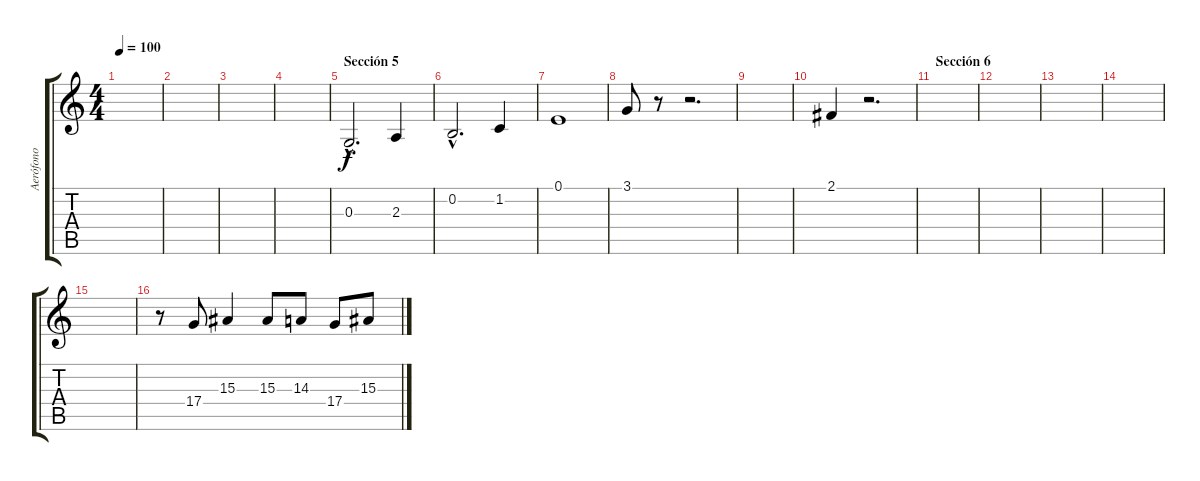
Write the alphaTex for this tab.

\track ("Aerófono" "Aerófono") {instrument trumpet}
\staff {score tabs}
\tuning (E4 B3 G3 D3 A2 E2) {hide}
\ts (4 4)
\tempo 100
\clef g2
\ks c
|
|
|
|
\section ("" "Sección 5")
0.3{hac}.2{d} 2.3.4 |
0.2{hac}.2{d} 1.2.4 |
0.1.1 |
3.1.8{dy f} r.8 r.2{d} |
|
2.1.4 r.2{d} |
\section ("" "Sección 6")
|
|
|
|
|
r.8 17.4.8 15.3.4 15.3.8 14.3.8 17.4.8 15.3.8
